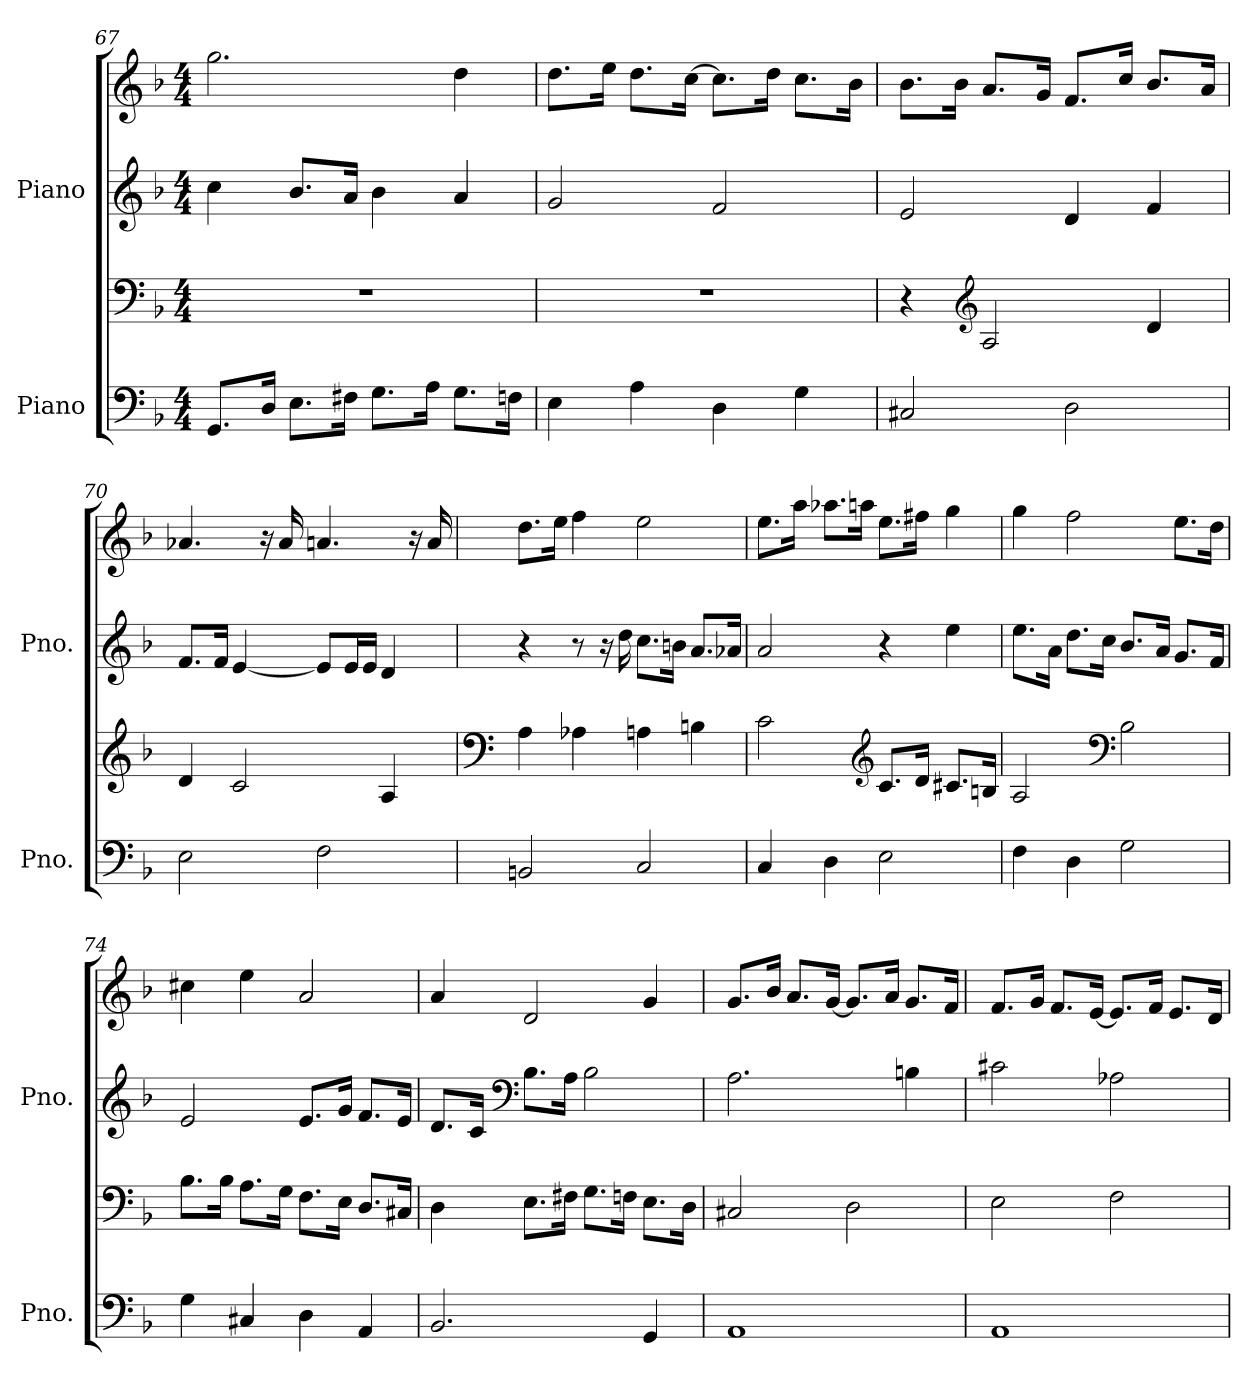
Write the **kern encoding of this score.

**kern	**kern	**kern	**kern
*part2	*part2	*part1	*part1
*staff4	*staff3	*staff2	*staff1
*I"Piano	*	*I"Piano	*
*I'Pno.	*	*I'Pno.	*
!!LO:PB:g=z
*clefF4	*clefF4	*clefG2	*clefG2
*k[b-]	*k[b-]	*k[b-]	*k[b-]
*M4/4	*M4/4	*M4/4	*M4/4
=67	=67	=67	=67
8.GG/L	1r	4cc\	2.gg\
16D/Jk	.	.	.
8.E\L	.	8.b-/L	.
16F#X\Jk	.	16a/Jk	.
8.G\L	.	4b-\	.
16A\Jk	.	.	.
8.G\L	.	4a/	4dd\
16Fn\Jk	.	.	.
=68	=68	=68	=68
4E\	1r	2g/	8.dd\L
.	.	.	16ee\Jk
4A\	.	.	8.dd\L
.	.	.	[16cc\Jk
4D\	.	2f/	8.cc\L]
.	.	.	16dd\Jk
4G\	.	.	8.cc\L
.	.	.	16b-\Jk
=69	=69	=69	=69
2C#X/	4r	2e/	8.b-\L
.	.	.	16b-\Jk
*	*clefG2	*	*
.	2A/	.	8.a/L
.	.	.	16g/Jk
2D\	.	4d/	8.f/L
.	.	.	16cc/Jk
.	4d/	4f/	8.b-/L
.	.	.	16a/Jk
!!LO:LB:g=z
=70	=70	=70	=70
2E\	4d/	8.f/L	4.a-X/
.	.	16f/Jk	.
.	2c/	[4e/	.
.	.	.	16r
.	.	.	16a-/
2F\	.	8e/L]	4.an/
.	.	16e/L	.
.	.	16e/JJ	.
.	4A/	4d/	.
.	.	.	16r
.	.	.	16a/
=71	=71	=71	=71
*	*clefF4	*	*
2BBn/	4A\	4r	8.dd\L
.	.	.	16ee\Jk
.	4A-X\	8r	4ff\
.	.	16r	.
.	.	16dd\	.
2C/	4An\	8.cc\L	2ee\
.	.	16bn\Jk	.
.	4Bn\	8.a/L	.
.	.	16a-X/Jk	.
=72	=72	=72	=72
4C/	2c\	2a/	8.ee\L
.	.	.	16aa\Jk
4D\	.	.	8.aa-X\L
.	.	.	16aan\Jk
*	*clefG2	*	*
2E\	8.c/L	4r	8.ee\L
.	16d/Jk	.	16ff#X\Jk
.	8.c#X/L	4ee\	4gg\
.	16Bn/Jk	.	.
!!LO:LB:g=z
=73	=73	=73	=73
4F\	2A/	8.ee\L	4gg\
.	.	16a\Jk	.
4D\	.	8.dd\L	2ff\
.	.	16cc\Jk	.
*	*clefF4	*	*
2G\	2B-\	8.b-/L	.
.	.	16a/Jk	.
.	.	8.g/L	8.ee\L
.	.	16f/Jk	16dd\Jk
=74	=74	=74	=74
4G\	8.B-\L	2e/	4cc#X\
.	16B-\Jk	.	.
4C#X/	8.A\L	.	4ee\
.	16G\Jk	.	.
4D\	8.F\L	8.e/L	2a/
.	16E\Jk	16g/Jk	.
4AA/	8.D/L	8.f/L	.
.	16C#X/Jk	16e/Jk	.
=75	=75	=75	=75
2.BB-/	4D\	8.d/L	4a/
.	.	16c/Jk	.
*	*	*clefF4	*
.	8.E\L	8.B-\L	2d/
.	16F#X\Jk	16A\Jk	.
.	8.G\L	2B-\	.
.	16Fn\Jk	.	.
4GG/	8.E\L	.	4g/
.	16D\Jk	.	.
!!LO:PB:g=z
=76	=76	=76	=76
1AA	2C#X/	2.A\	8.g/L
.	.	.	16b-/Jk
.	.	.	8.a/L
.	.	.	[16g/Jk
.	2D\	.	8.g/L]
.	.	.	16a/Jk
.	.	4Bn\	8.g/L
.	.	.	16f/Jk
=77	=77	=77	=77
1AA	2E\	2c#X\	8.f/L
.	.	.	16g/Jk
.	.	.	8.f/L
.	.	.	[16e/Jk
.	2F\	2A-X\	8.e/L]
*	*	*	*MM90
.	.	.	16f/Jk
.	.	.	8.e/L
.	.	.	16d/Jk
=	=	=	=
*-	*-	*-	*-
